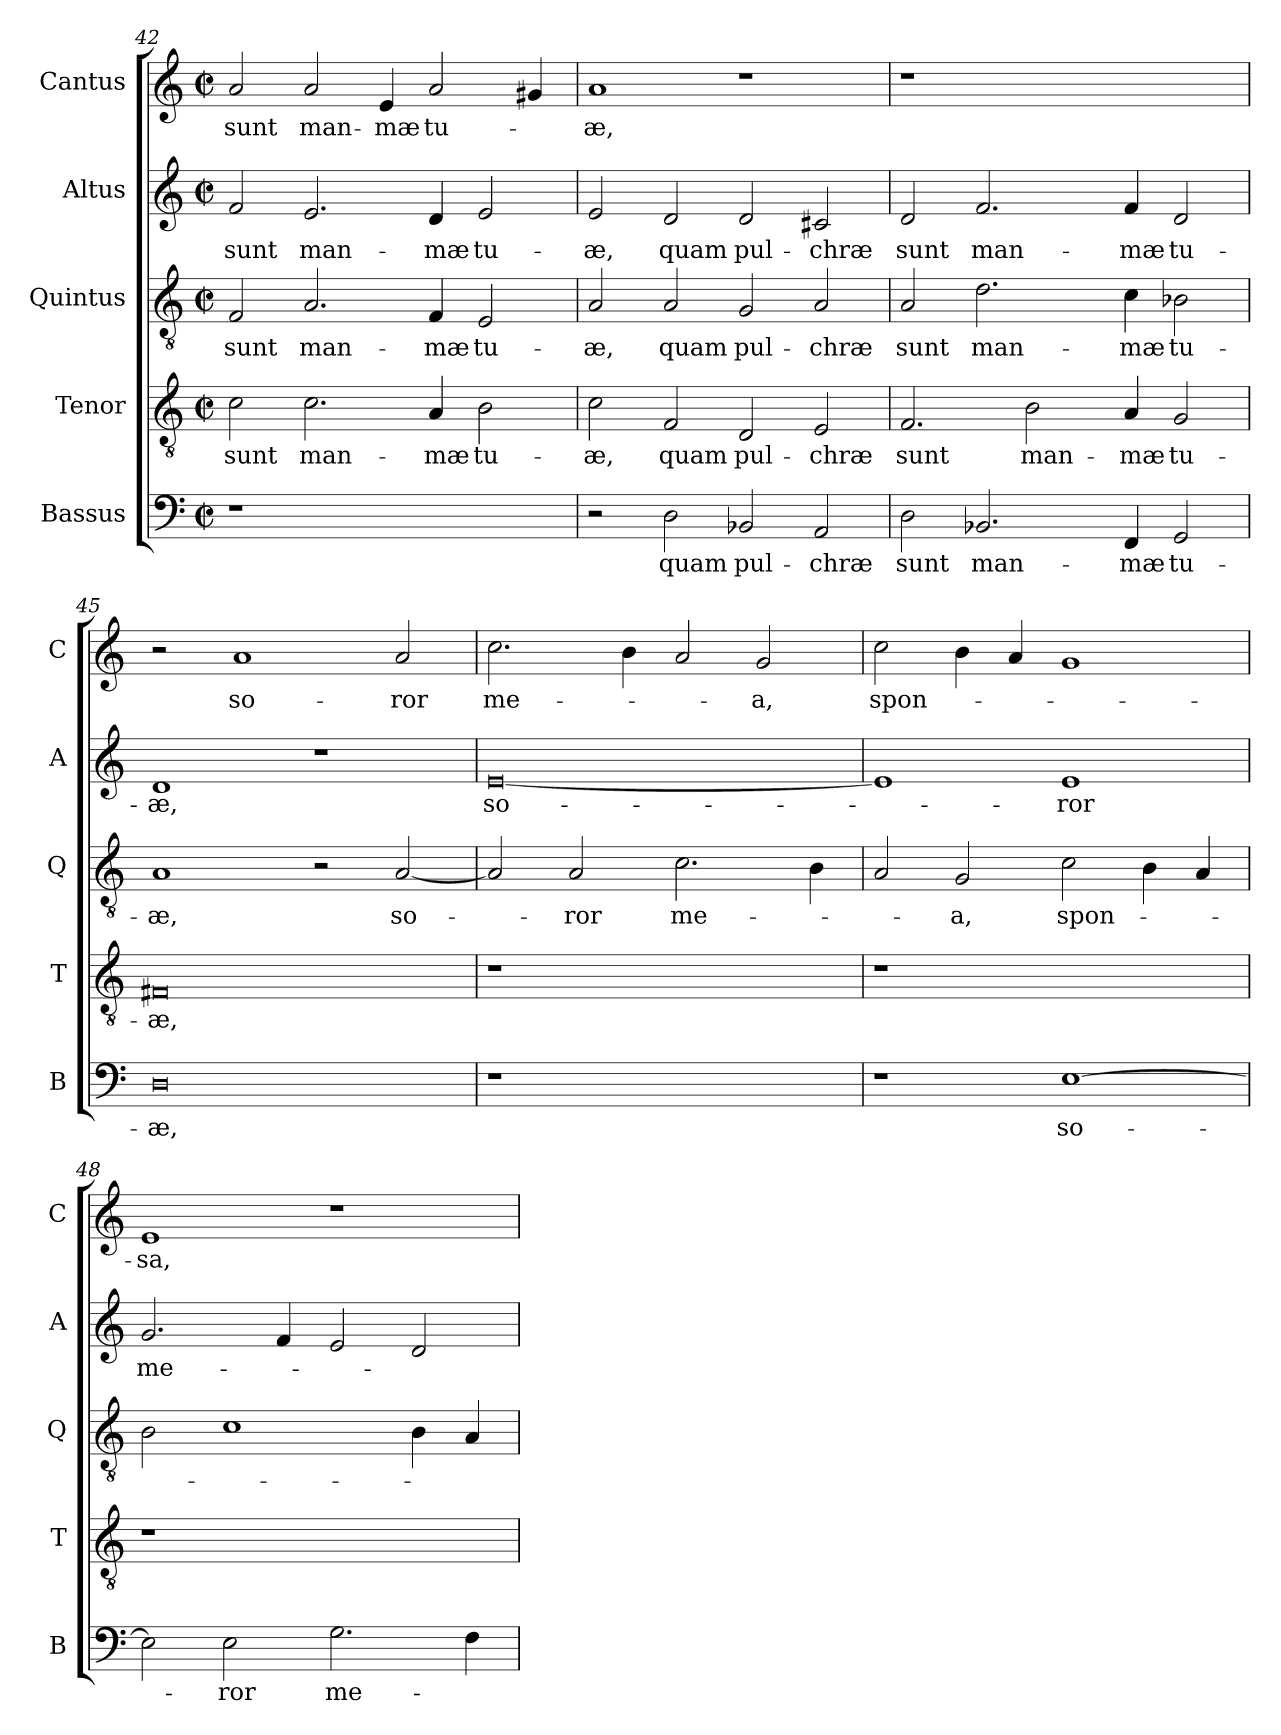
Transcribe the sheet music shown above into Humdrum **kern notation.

**kern	**text	**kern	**text	**kern	**text	**kern	**text	**kern	**text
*part5	*part5	*part4	*part4	*part3	*part3	*part2	*part2	*part1	*part1
*staff5	*staff5	*staff4	*staff4	*staff3	*staff3	*staff2	*staff2	*staff1	*staff1
*I"Bassus	*	*I"Tenor	*	*I"Quintus	*	*I"Altus	*	*I"Cantus	*
*I'B	*	*I'T	*	*I'Q	*	*I'A	*	*I'C	*
*clefF4	*	*clefGv2	*	*clefGv2	*	*clefG2	*	*clefG2	*
*k[]	*	*k[]	*	*k[]	*	*k[]	*	*k[]	*
*C:	*	*C:	*	*C:	*	*C:	*	*C:	*
*M2/2	*	*M2/2	*	*M2/2	*	*M2/2	*	*M2/2	*
*met(c|)	*	*met(c|)	*	*met(c|)	*	*met(c|)	*	*met(c|)	*
=42	=42	=42	=42	=42	=42	=42	=42	=42	=42
!	!	!	!LO:LY:b	!	!LO:LY:b	!	!LO:LY:b	!	!LO:LY:b
1r	.	2c\	sunt	2F/	sunt	2f/	sunt	2a/	sunt
!	!	!	!LO:LY:b	!	!LO:LY:b	!	!LO:LY:b	!	!LO:LY:b
.	.	2.c\	man-	2.A/	man-	2.e/	man-	2a/	man-
!	!	!	!	!	!	!	!	!	!LO:LY:b
1ryy	.	.	.	.	.	.	.	4e/	-mæ
!	!	!	!LO:LY:b	!	!LO:LY:b	!	!LO:LY:b	!	!LO:LY:b
.	.	4A/	-mæ	4F/	-mæ	4d/	-mæ	2a/	tu-
!	!	!	!LO:LY:b	!	!LO:LY:b	!	!LO:LY:b	!	!
.	.	2B\	tu-	2E/	tu-	2e/	tu-	.	.
.	.	.	.	.	.	.	.	4g#X/	.
!!LO:LB:g=z
=43	=43	=43	=43	=43	=43	=43	=43	=43	=43
!	!	!	!LO:LY:b	!	!LO:LY:b	!	!LO:LY:b	!	!LO:LY:b
2r	.	2c\	-æ,	2A/	-æ,	2e/	-æ,	1a	-æ,
!	!LO:LY:b	!	!LO:LY:b	!	!LO:LY:b	!	!LO:LY:b	!	!
2D\	quam	2F/	quam	2A/	quam	2d/	quam	.	.
!	!LO:LY:b	!	!LO:LY:b	!	!LO:LY:b	!	!LO:LY:b	!	!
2BB-X/	pul-	2D/	pul-	2G/	pul-	2d/	pul-	1r	.
!	!LO:LY:b	!	!LO:LY:b	!	!LO:LY:b	!	!LO:LY:b	!	!
2AA/	-chræ	2E/	-chræ	2A/	-chræ	2c#X/	-chræ	.	.
=44	=44	=44	=44	=44	=44	=44	=44	=44	=44
!	!LO:LY:b	!	!LO:LY:b	!	!LO:LY:b	!	!LO:LY:b	!	!
2D\	sunt	2.F/	sunt	2A/	sunt	2d/	sunt	1r	.
!	!LO:LY:b	!	!	!	!LO:LY:b	!	!LO:LY:b	!	!
2.BB-X/	man-	.	.	2.d\	man-	2.f/	man-	.	.
!	!	!	!LO:LY:b	!	!	!	!	!	!
.	.	2B\	man-	.	.	.	.	.	.
.	.	.	.	.	.	.	.	1ryy	.
!	!LO:LY:b	!	!LO:LY:b	!	!LO:LY:b	!	!LO:LY:b	!	!
4FF/	-mæ	4A/	-mæ	4c\	-mæ	4f/	-mæ	.	.
!	!LO:LY:b	!	!LO:LY:b	!	!LO:LY:b	!	!LO:LY:b	!	!
2GG/	tu-	2G/	tu-	2B-X\	tu-	2d/	tu-	.	.
=45	=45	=45	=45	=45	=45	=45	=45	=45	=45
!	!LO:LY:b	!	!LO:LY:b	!	!LO:LY:b	!	!LO:LY:b	!	!
0D	-æ,	0F#X	-æ,	1A	-æ,	1d	-æ,	2r	.
!	!	!	!	!	!	!	!	!	!LO:LY:b
.	.	.	.	.	.	.	.	1a	so-
.	.	.	.	2r	.	1r	.	.	.
!	!	!	!	!	!LO:LY:b	!	!	!	!LO:LY:b
.	.	.	.	[2A/	so-	.	.	2a/	-ror
=46	=46	=46	=46	=46	=46	=46	=46	=46	=46
!	!	!	!	!	!	!	!LO:LY:b	!	!LO:LY:b
1r	.	1r	.	2A/]	.	[0e	so-	2.cc\	me-
!	!	!	!	!	!LO:LY:b	!	!	!	!
.	.	.	.	2A/	-ror	.	.	.	.
.	.	.	.	.	.	.	.	4b\	.
!	!	!	!	!	!LO:LY:b	!	!	!	!
1ryy	.	1ryy	.	2.c\	me-	.	.	2a/	.
!	!	!	!	!	!	!	!	!	!LO:LY:b
.	.	.	.	.	.	.	.	2g/	-a,
.	.	.	.	4B\	.	.	.	.	.
!!LO:PB:g=z
=47	=47	=47	=47	=47	=47	=47	=47	=47	=47
!	!	!	!	!	!	!	!	!	!LO:LY:b
1r	.	1r	.	2A/	.	1e]	.	2cc\	spon-
!	!	!	!	!	!LO:LY:b	!	!	!	!
.	.	.	.	2G/	-a,	.	.	4b\	.
.	.	.	.	.	.	.	.	4a/	.
!	!LO:LY:b	!	!	!	!LO:LY:b	!	!LO:LY:b	!	!
[1E	so-	1ryy	.	2c\	spon-	1e	-ror	1g	.
.	.	.	.	4B\	.	.	.	.	.
.	.	.	.	4A/	.	.	.	.	.
=48	=48	=48	=48	=48	=48	=48	=48	=48	=48
!	!	!	!	!	!	!	!LO:LY:b	!	!LO:LY:b
2E\]	.	1r	.	2B\	.	2.g/	me-	1e	-sa,
!	!LO:LY:b	!	!	!	!	!	!	!	!
2E\	-ror	.	.	1c	.	.	.	.	.
.	.	.	.	.	.	4f/	.	.	.
!	!LO:LY:b	!	!	!	!	!	!	!	!
2.G\	me-	1ryy	.	.	.	2e/	.	1r	.
.	.	.	.	4B\	.	2d/	.	.	.
4F\	.	.	.	4A/	.	.	.	.	.
=	=	=	=	=	=	=	=	=	=
*-	*-	*-	*-	*-	*-	*-	*-	*-	*-
